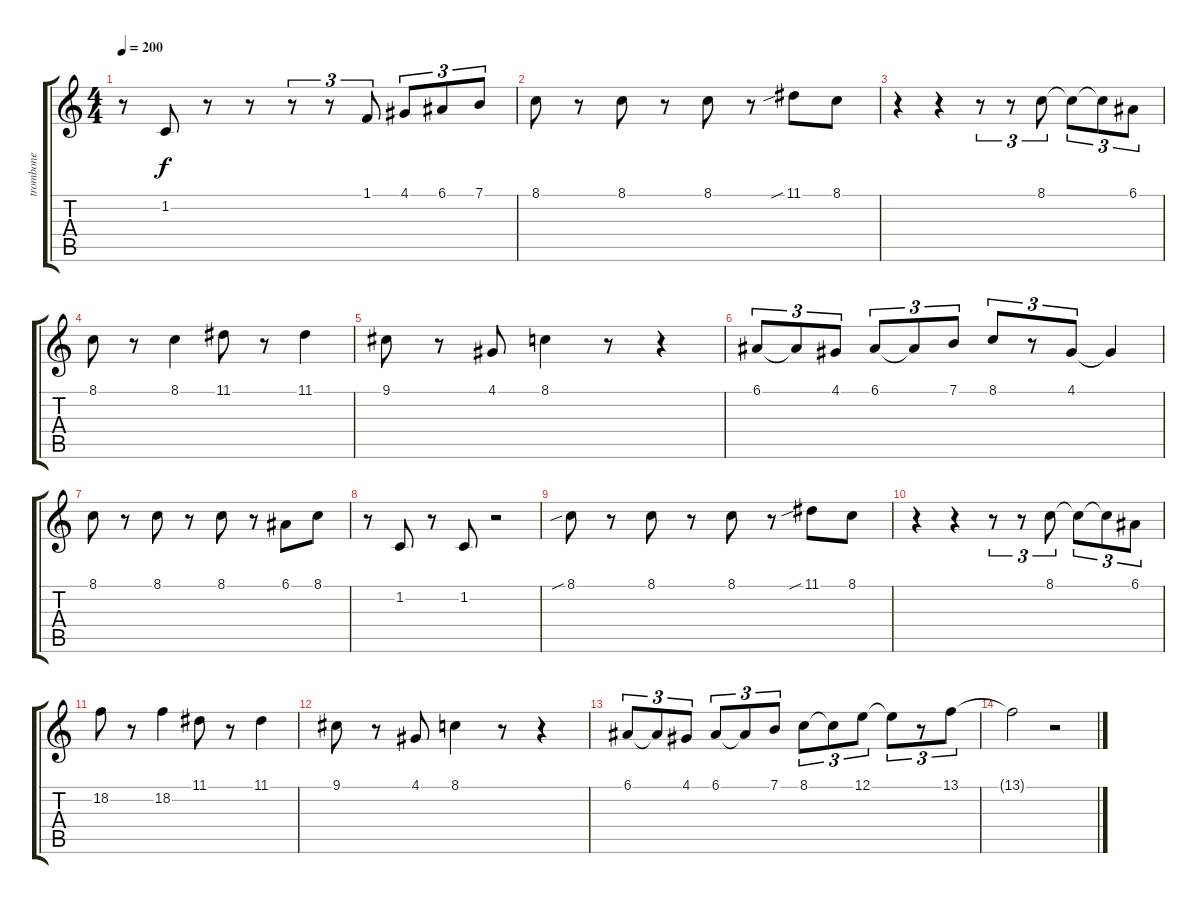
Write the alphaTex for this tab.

\track ("trombone" "trombone") {instrument trombone}
\staff {score tabs}
\tuning (E4 B3 G3 D3 A2 E2) {hide}
\ts (4 4)
\tempo 200
\clef g2
\ks c
r.8{dy f} 1.2.8 r.8 r.8 r.8{tu (3 2)} r.8{tu (3 2)} 1.1.8{tu (3 2)} 4.1.8{tu (3 2)} 6.1.8{tu (3 2)} 7.1.8{tu (3 2)} |
8.1.8 r.8 8.1.8 r.8 8.1.8 r.8 11.1{sib}.8 8.1.8 |
r.4 r.4 r.8{tu (3 2)} r.8{tu (3 2)} 8.1.8{tu (3 2)} 8.1{t}.8{tu (3 2)} 8.1{t}.8{tu (3 2)} 6.1.8{tu (3 2)} |
8.1.8 r.8 8.1.4 11.1.8 r.8 11.1.4 |
9.1.8 r.8 4.1.8 8.1.4 r.8 r.4 |
6.1.8{tu (3 2)} 6.1{t}.8{tu (3 2)} 4.1.8{tu (3 2)} 6.1.8{tu (3 2)} 6.1{t}.8{tu (3 2)} 7.1.8{tu (3 2)} 8.1.8{tu (3 2)} r.8{tu (3 2)} 4.1.8{tu (3 2)} 4.1{t}.4 |
8.1.8 r.8 8.1.8 r.8 8.1.8 r.8 6.1.8 8.1.8 |
r.8 1.2.8 r.8 1.2.8 r.2 |
8.1{sib}.8 r.8 8.1.8 r.8 8.1.8 r.8 11.1{sib}.8 8.1.8 |
r.4 r.4 r.8{tu (3 2)} r.8{tu (3 2)} 8.1.8{tu (3 2)} 8.1{t}.8{tu (3 2)} 8.1{t}.8{tu (3 2)} 6.1.8{tu (3 2)} |
18.2.8 r.8 18.2.4 11.1.8 r.8 11.1.4 |
9.1.8 r.8 4.1.8 8.1.4 r.8 r.4 |
6.1.8{tu (3 2)} 6.1{t}.8{tu (3 2)} 4.1.8{tu (3 2)} 6.1.8{tu (3 2)} 6.1{t}.8{tu (3 2)} 7.1.8{tu (3 2)} 8.1.8{tu (3 2)} 8.1{t}.8{tu (3 2)} 12.1.8{tu (3 2)} 12.1{t}.8{tu (3 2)} r.8{tu (3 2)} 13.1.8{tu (3 2)} |
13.1{t}.2 r.2
